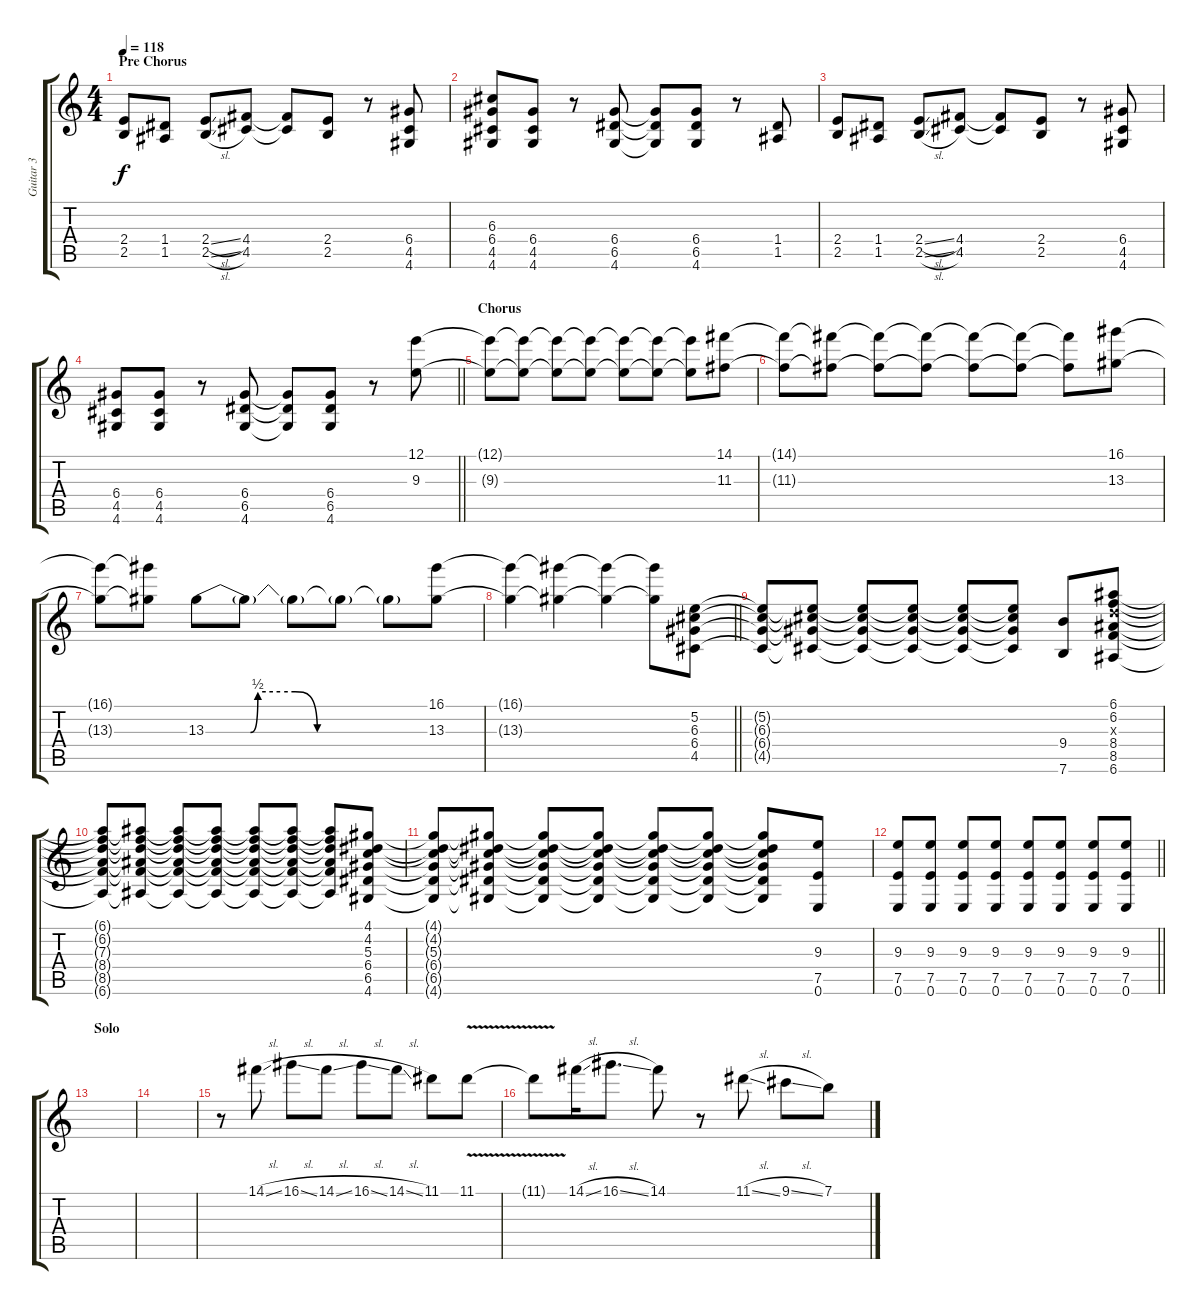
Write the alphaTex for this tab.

\track ("Guitar 3" "Guitar 3") {instrument overdrivenguitar}
\staff {score tabs}
\tuning (E4 B3 G3 D3 A2 E2) {hide}
\ts (4 4)
\section ("" "Pre Chorus")
\tempo 118
\clef g2
\ks c
(2.4 2.5).8{dy f} (1.4 1.5).8 (2.4{sl} 2.5{sl}).8 (4.4 4.5).8 (4.4{t} 4.5{t}).8 (2.4 2.5).8 r.8 (6.4 4.5 4.6).8 |
(6.3 6.4 4.5 4.6).8 (6.4 4.5 4.6).8 r.8 (6.4 6.5 4.6).8 (6.4{t} 6.5{t} 4.6{t}).8 (6.4 6.5 4.6).8 r.8 (1.4 1.5).8 |
(2.4 2.5).8 (1.4 1.5).8 (2.4{sl} 2.5{sl}).8 (4.4 4.5).8 (4.4{t} 4.5{t}).8 (2.4 2.5).8 r.8 (6.4 4.5 4.6).8 |
\barLineRight lightlight
(6.4 4.5 4.6).8 (6.4 4.5 4.6).8 r.8 (6.4 6.5 4.6).8 (6.4{t} 6.5{t} 4.6{t}).8 (6.4 6.5 4.6).8 r.8 (12.1 9.3).8 |
\section ("" "Chorus")
(12.1{t} 9.3{t}).8 (12.1{t} 9.3{t}).8 (12.1{t} 9.3{t}).8 (12.1{t} 9.3{t}).8 (12.1{t} 9.3{t}).8 (12.1{t} 9.3{t}).8 (12.1{t} 9.3{t}).8 (14.1 11.3).8 |
(14.1{t} 11.3{t}).8 (14.1{t} 11.3{t}).8 (14.1{t} 11.3{t}).8 (14.1{t} 11.3{t}).8 (14.1{t} 11.3{t}).8 (14.1{t} 11.3{t}).8 (14.1{t} 11.3{t}).8 (16.1 13.3).8 |
(16.1{t} 13.3{t}).8 (16.1{t} 13.3{t}).8 13.3{be (custom 0 0 8 0 12 0 14 2 20 2 24 2 30 0 60 0)}.8 13.3{t}.8 13.3{t}.8 13.3{t}.8 13.3{t}.8 (16.1 13.3).8 |
\barLineRight lightlight
(16.1{t} 13.3{t}).4 (16.1{t} 13.3{t}).4 (16.1{t} 13.3{t}).4 (16.1{t} 13.3{t}).8 (5.2 6.3 6.4 4.5).8 |
(5.2{t} 6.3{t} 6.4{t} 4.5{t}).8 (5.2{t} 6.3{t} 6.4{t} 4.5{t}).8 (5.2{t} 6.3{t} 6.4{t} 4.5{t}).8 (5.2{t} 6.3{t} 6.4{t} 4.5{t}).8 (5.2{t} 6.3{t} 6.4{t} 4.5{t}).8 (5.2{t} 6.3{t} 6.4{t} 4.5{t}).8 (9.4 7.6).8 (6.1 6.2 7.3{x} 8.4 8.5 6.6).8 |
(6.1{t} 6.2{t} 7.3{t} 8.4{t} 8.5{t} 6.6{t}).8 (6.1{t} 6.2{t} 7.3{t} 8.4{t} 8.5{t} 6.6{t}).8 (6.1{t} 6.2{t} 7.3{t} 8.4{t} 8.5{t} 6.6{t}).8 (6.1{t} 6.2{t} 7.3{t} 8.4{t} 8.5{t} 6.6{t}).8 (6.1{t} 6.2{t} 7.3{t} 8.4{t} 8.5{t} 6.6{t}).8 (6.1{t} 6.2{t} 7.3{t} 8.4{t} 8.5{t} 6.6{t}).8 (6.1{t} 6.2{t} 7.3{t} 8.4{t} 8.5{t} 6.6{t}).8 (4.1 4.2 5.3 6.4 6.5 4.6).8 |
(4.1{t} 4.2{t} 5.3{t} 6.4{t} 6.5{t} 4.6{t}).8 (4.1{t} 4.2{t} 5.3{t} 6.4{t} 6.5{t} 4.6{t}).8 (4.1{t} 4.2{t} 5.3{t} 6.4{t} 6.5{t} 4.6{t}).8 (4.1{t} 4.2{t} 5.3{t} 6.4{t} 6.5{t} 4.6{t}).8 (4.1{t} 4.2{t} 5.3{t} 6.4{t} 6.5{t} 4.6{t}).8 (4.1{t} 4.2{t} 5.3{t} 6.4{t} 6.5{t} 4.6{t}).8 (4.1{t} 4.2{t} 5.3{t} 6.4{t} 6.5{t} 4.6{t}).8 (9.3 7.5 0.6).8 |
\barLineRight lightlight
(9.3 7.5 0.6).8 (9.3 7.5 0.6).8 (9.3 7.5 0.6).8 (9.3 7.5 0.6).8 (9.3 7.5 0.6).8 (9.3 7.5 0.6).8 (9.3 7.5 0.6).8 (9.3 7.5 0.6).8 |
\section ("" "Solo")
|
|
r.8 14.1{sl}.8 16.1{sl}.8 14.1{sl}.8 16.1{sl}.8 14.1{sl}.8 11.1.8 11.1{v}.8 |
11.1{t}.8 14.1{sl}.16 16.1{sl}.8{d} 14.1.8 r.8 11.1{sl}.8 9.1{sl}.8 7.1.8
